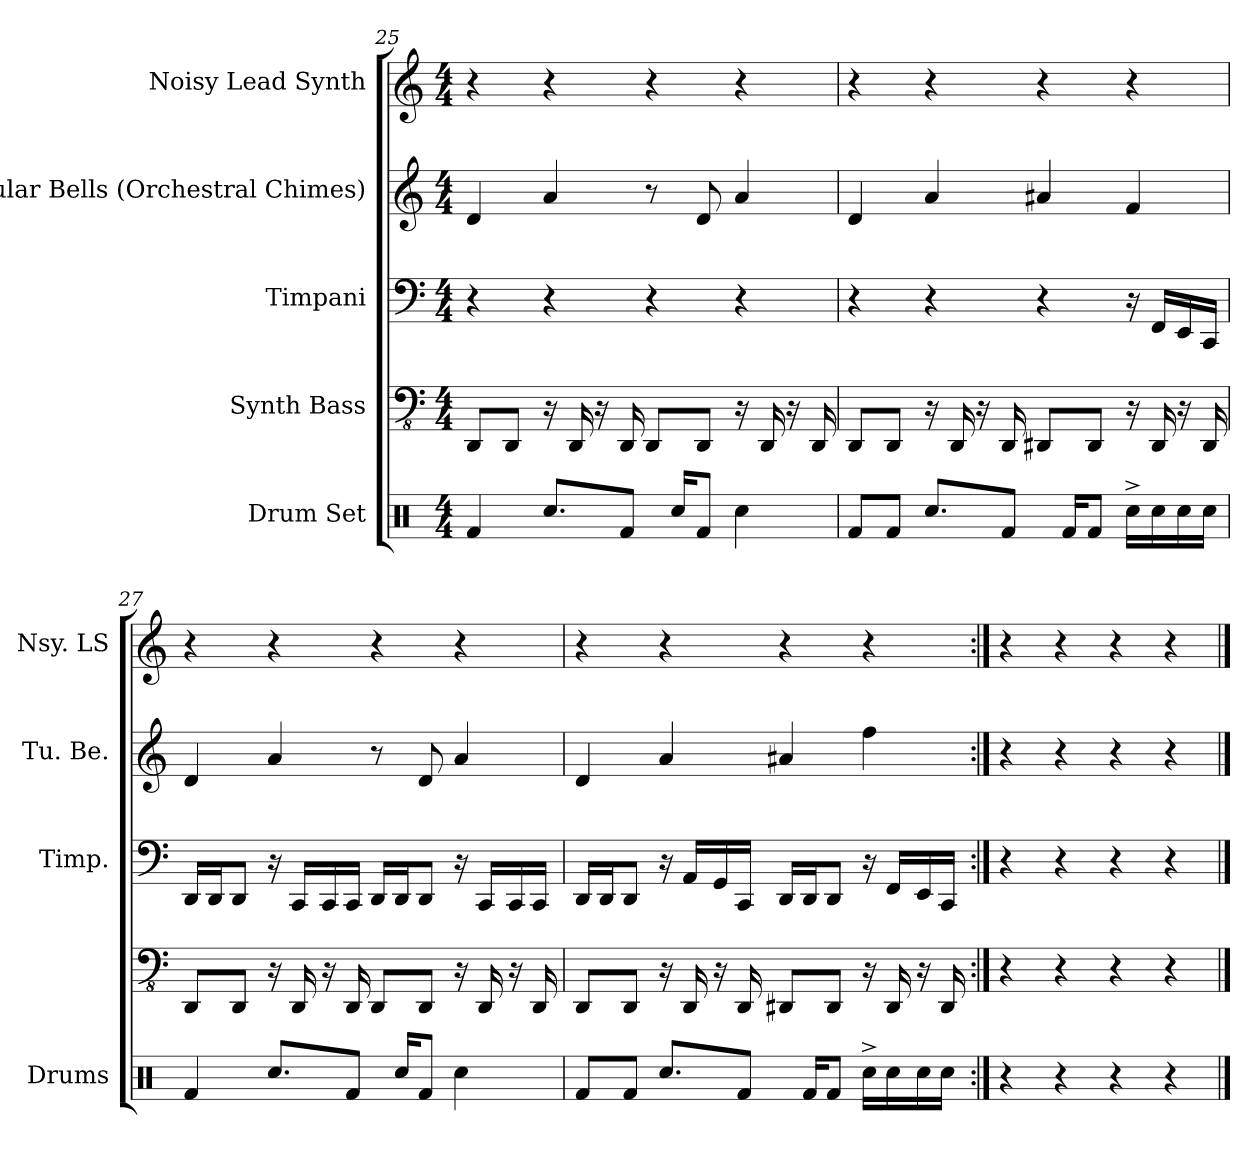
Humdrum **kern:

**kern	**kern	**kern	**kern	**kern
*part5	*part4	*part3	*part2	*part1
*staff5	*staff4	*staff3	*staff2	*staff1
*I"Drum Set	*I"Synth Bass	*I"Timpani	*I"Tubular Bells (Orchestral Chimes)	*I"Noisy Lead Synth
*I'Drums	*	*I'Timp.	*I'Tu. Be.	*I'Nsy. LS
*clefX	*clefFv4	*clefF4	*clefG2	*clefG2
*k[]	*k[]	*k[]	*k[]	*k[]
*M4/4	*M4/4	*M4/4	*M4/4	*M4/4
=25	=25	=25	=25	=25
4Rf	8DDDL	4r	4d	4r
.	8DDDJ	.	.	.
8.RccL	16r	4r	4a	4r
.	16DDD	.	.	.
.	16r	.	.	.
8RfJ	16DDD	.	.	.
.	8DDDL	4r	8r	4r
16RccKL	.	.	.	.
8RfJ	8DDDJ	.	8d	.
4Rcc	16r	4r	4a	4r
.	16DDD	.	.	.
.	16r	.	.	.
.	16DDD	.	.	.
=26	=26	=26	=26	=26
8RfL	8DDDL	4r	4d	4r
8RfJ	8DDDJ	.	.	.
8.RccL	16r	4r	4a	4r
.	16DDD	.	.	.
.	16r	.	.	.
8RfJ	16DDD	.	.	.
.	8DDD#XL	4r	4a#X	4r
16RfKL	.	.	.	.
8RfJ	8DDD#J	.	.	.
16Rcc^LL	16r	16r	4f	4r
16Rcc	16DDD#	16FFLL	.	.
16Rcc	16r	16EE	.	.
16RccJJ	16DDD#	16CCJJ	.	.
=27	=27	=27	=27	=27
4Rf	8DDDL	16DDLL	4d	4r
.	.	16DDJ	.	.
.	8DDDJ	8DDJ	.	.
8.RccL	16r	16r	4a	4r
.	16DDD	16CCLL	.	.
.	16r	16CC	.	.
8RfJ	16DDD	16CCJJ	.	.
.	8DDDL	16DDLL	8r	4r
16RccKL	.	16DDJ	.	.
8RfJ	8DDDJ	8DDJ	8d	.
4Rcc	16r	16r	4a	4r
.	16DDD	16CCLL	.	.
.	16r	16CC	.	.
.	16DDD	16CCJJ	.	.
=28	=28	=28	=28	=28
8RfL	8DDDL	16DDLL	4d	4r
.	.	16DDJ	.	.
8RfJ	8DDDJ	8DDJ	.	.
8.RccL	16r	16r	4a	4r
.	16DDD	16AALL	.	.
.	16r	16GG	.	.
8RfJ	16DDD	16CCJJ	.	.
.	8DDD#XL	16DDLL	4a#X	4r
16RfKL	.	16DDJ	.	.
8RfJ	8DDD#J	8DDJ	.	.
16Rcc^LL	16r	16r	4ff	4r
16Rcc	16DDD#	16FFLL	.	.
16Rcc	16r	16EE	.	.
16RccJJ	16DDD#	16CCJJ	.	.
=29:|!	=29:|!	=29:|!	=29:|!	=29:|!
4r	4r	4r	4r	4r
4r	4r	4r	4r	4r
4r	4r	4r	4r	4r
4r	4r	4r	4r	4r
==	==	==	==	==
*-	*-	*-	*-	*-
